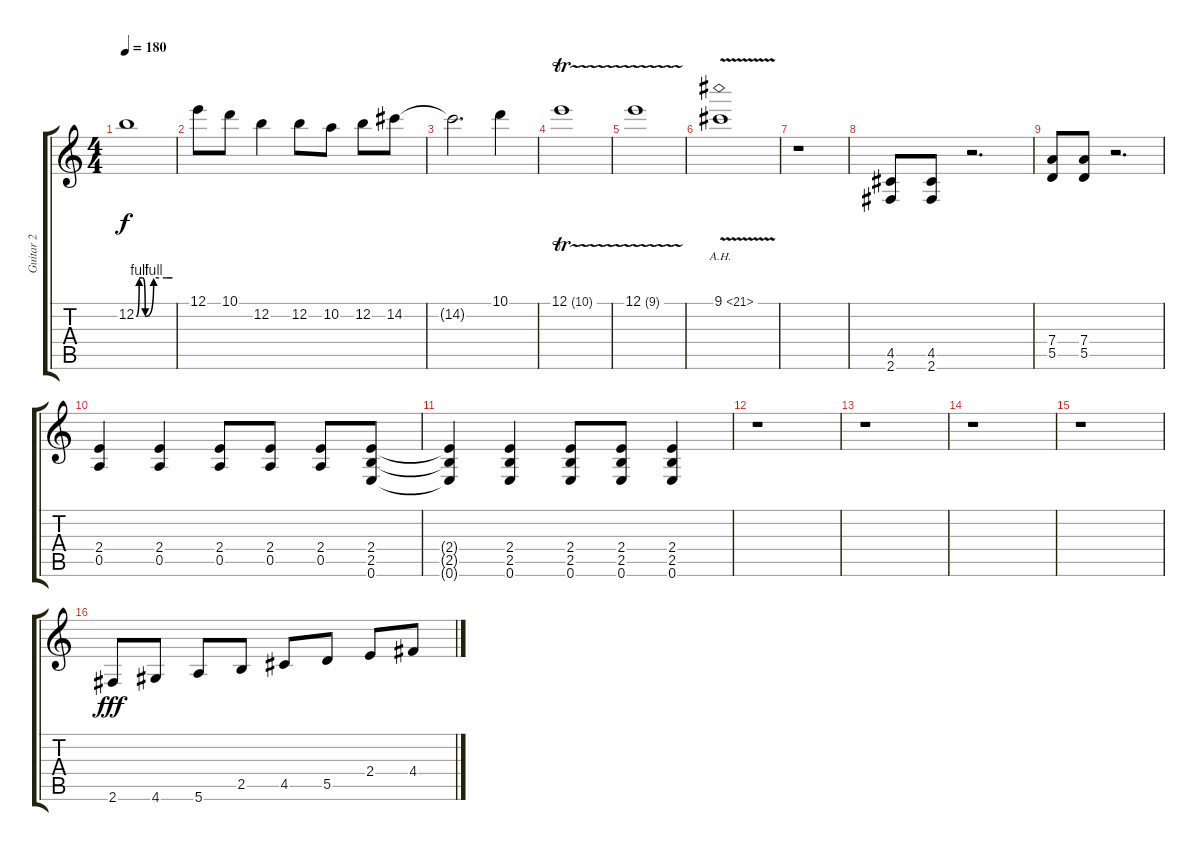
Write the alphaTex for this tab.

\track ("Guitar 2" "Guitar 2") {instrument overdrivenguitar}
\staff {score tabs}
\tuning (E4 B3 G3 D3 A2 E2) {hide}
\ts (4 4)
\tempo 180
\clef g2
\ks c
12.2{be (custom 0 0 5 4 11 4 15 0 29 4 50 4 60 4)}.1{dy f} |
12.1.8 10.1.8 12.2.4 12.2.8 10.2.8 12.2.8 14.2.8 |
14.2{t}.2{d} 10.1.4 |
12.1{tr (10 16)}.1 |
12.1{tr (9 16)}.1 |
9.1{ah 12 v}.1 |
r.1 |
(4.5 2.6).8 (4.5 2.6).8 r.2{d} |
(7.4 5.5).8 (7.4 5.5).8 r.2{d} |
(2.4 0.5).4 (2.4 0.5).4 (2.4 0.5).8 (2.4 0.5).8 (2.4 0.5).8 (2.4 2.5 0.6).8 |
(2.4{t} 2.5{t} 0.6{t}).4 (2.4 2.5 0.6).4 (2.4 2.5 0.6).8 (2.4 2.5 0.6).8 (2.4 2.5 0.6).4 |
r.1 |
r.1 |
r.1 |
r.1 |
2.6.8{dy fff volume 16} 4.6.8 5.6.8 2.5.8 4.5.8 5.5.8 2.4.8 4.4.8
